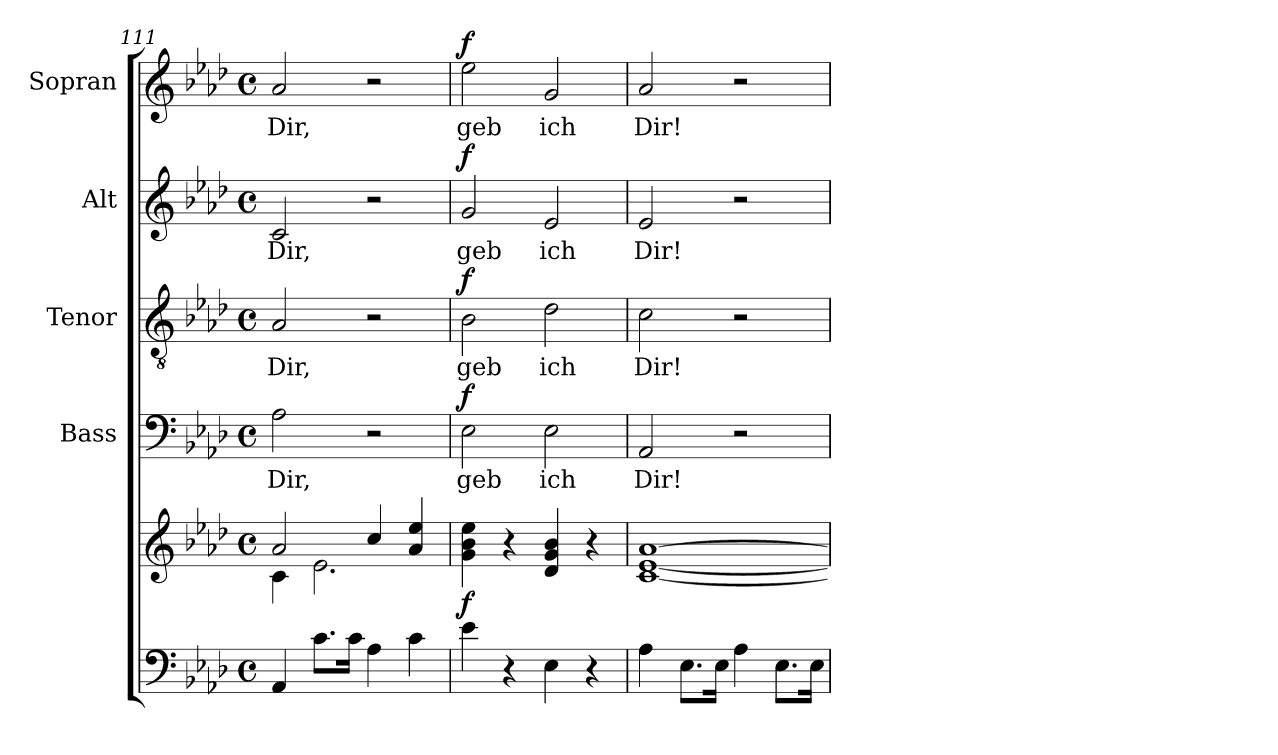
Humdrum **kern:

**kern	**kern	**dynam	**kern	**text	**dynam	**kern	**text	**dynam	**kern	**text	**dynam	**kern	**text	**dynam
*part5	*part5	*part5	*part4	*part4	*part4	*part3	*part3	*part3	*part2	*part2	*part2	*part1	*part1	*part1
*staff6	*staff5	*staff5/6	*staff4	*staff4	*staff4	*staff3	*staff3	*staff3	*staff2	*staff2	*staff2	*staff1	*staff1	*staff1
*	*	*	*I"Bass	*	*	*I"Tenor	*	*	*I"Alt	*	*	*I"Sopran	*	*
*	*	*	*I'B.	*	*	*I'T.	*	*	*I'A.	*	*	*I'S.	*	*
*clefF4	*clefG2	*	*clefF4	*	*	*clefGv2	*	*	*clefG2	*	*	*clefG2	*	*
*k[b-e-a-d-]	*k[b-e-a-d-]	*	*k[b-e-a-d-]	*	*	*k[b-e-a-d-]	*	*	*k[b-e-a-d-]	*	*	*k[b-e-a-d-]	*	*
*A-:	*A-:	*	*A-:	*	*	*A-:	*	*	*A-:	*	*	*A-:	*	*
*M4/4	*M4/4	*	*M4/4	*	*	*M4/4	*	*	*M4/4	*	*	*M4/4	*	*
*met(c)	*met(c)	*	*met(c)	*	*	*met(c)	*	*	*met(c)	*	*	*met(c)	*	*
=111	=111	=111	=111	=111	=111	=111	=111	=111	=111	=111	=111	=111	=111	=111
*	*^	*	*	*	*	*	*	*	*	*	*	*	*	*
!	!	!	!	!	!LO:LY:b	!	!	!LO:LY:b	!	!	!LO:LY:b	!	!	!LO:LY:b	!
4AA-/	2a-/	4c\	.	2A-\	Dir,	.	2A-/	Dir,	.	2c/	Dir,	.	2a-/	Dir,	.
8.c\L	.	2.e-\	.	.	.	.	.	.	.	.	.	.	.	.	.
16c\Jk	.	.	.	.	.	.	.	.	.	.	.	.	.	.	.
4A-\	4cc/	.	.	2r	.	.	2r	.	.	2r	.	.	2r	.	.
4c\	4a-/ 4ee-/	.	.	.	.	.	.	.	.	.	.	.	.	.	.
*	*v	*v	*	*	*	*	*	*	*	*	*	*	*	*	*
!!LO:LB:g=z
=112	=112	=112	=112	=112	=112	=112	=112	=112	=112	=112	=112	=112	=112	=112
!	!	!LO:DY:b	!	!LO:LY:b	!LO:DY:a	!	!LO:LY:b	!LO:DY:a	!	!LO:LY:b	!LO:DY:a	!	!LO:LY:b	!LO:DY:a
4e-\	4g\ 4b-\ 4ee-\	f	2E-\	geb	f	2B-\	geb	f	2g/	geb	f	2ee-\	geb	f
4r	4r	.	.	.	.	.	.	.	.	.	.	.	.	.
!	!	!	!	!LO:LY:b	!	!	!LO:LY:b	!	!	!LO:LY:b	!	!	!LO:LY:b	!
4E-\	4d-/ 4g/ 4b-/	.	2E-\	ich	.	2d-\	ich	.	2e-/	ich	.	2g/	ich	.
4r	4r	.	.	.	.	.	.	.	.	.	.	.	.	.
=113	=113	=113	=113	=113	=113	=113	=113	=113	=113	=113	=113	=113	=113	=113
!	!	!	!	!LO:LY:b	!	!	!LO:LY:b	!	!	!LO:LY:b	!	!	!LO:LY:b	!
4A-\	[1c [1e- [1a-	.	2AA-/	Dir!	.	2c\	Dir!	.	2e-/	Dir!	.	2a-/	Dir!	.
8.E-\L	.	.	.	.	.	.	.	.	.	.	.	.	.	.
16E-\Jk	.	.	.	.	.	.	.	.	.	.	.	.	.	.
4A-\	.	.	2r	.	.	2r	.	.	2r	.	.	2r	.	.
8.E-\L	.	.	.	.	.	.	.	.	.	.	.	.	.	.
16E-\Jk	.	.	.	.	.	.	.	.	.	.	.	.	.	.
=	=	=	=	=	=	=	=	=	=	=	=	=	=	=
*-	*-	*-	*-	*-	*-	*-	*-	*-	*-	*-	*-	*-	*-	*-
